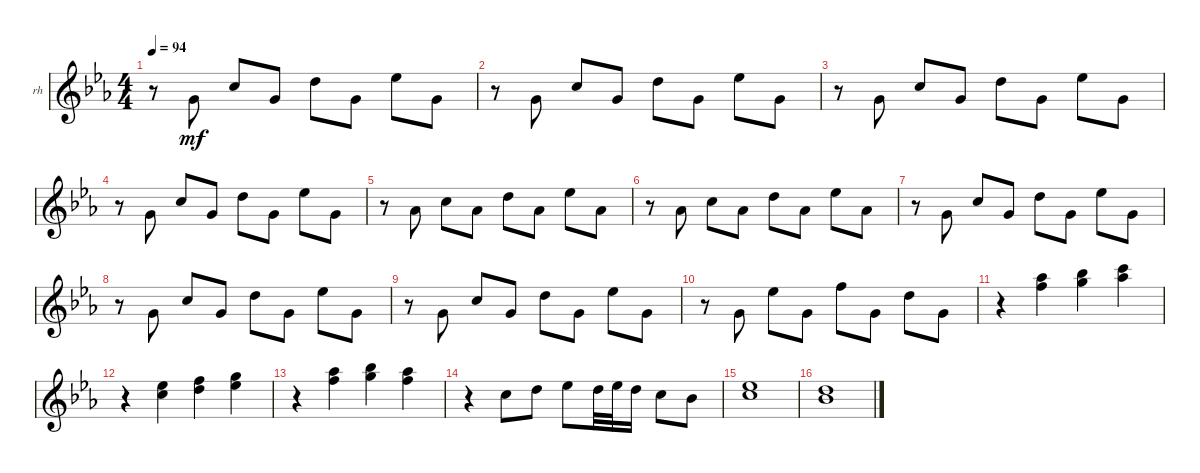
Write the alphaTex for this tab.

\defaultSystemsLayout 4
\bracketExtendMode groupsimilarinstruments
\firstSystemTrackNameOrientation horizontal
\otherSystemsTrackNameOrientation horizontal
\track ("rh" "rh") {instrument acousticgrandpiano}
\staff {score}
\tuning (E4 B3 G3 D3 A2 E2 B1)
\displaytranspose 12
\ts (4 4)
\tempo 94
\clef g2
\ks cminor
r.8{dy mf beam Down} 0.3{acc forcenatural}.8{beam Up} 1.2{acc forcenatural}.8{beam Up} 0.3{acc forcenatural}.8{beam Up} 3.2{acc forcenatural}.8{beam Down} 0.3{acc forcenatural}.8{beam Down} 4.2{acc b}.8{beam Down} 0.3{acc forcenatural}.8{beam Down} |
r.8{beam Down} 0.3{acc forcenatural}.8{beam Up} 1.2{acc forcenatural}.8{beam Up} 0.3{acc forcenatural}.8{beam Up} 3.2{acc forcenatural}.8{beam Down} 0.3{acc forcenatural}.8{beam Down} 4.2{acc b}.8{beam Down} 0.3{acc forcenatural}.8{beam Down} |
r.8{beam Down} 0.3{acc forcenatural}.8{beam Up} 1.2{acc forcenatural}.8{beam Up} 0.3{acc forcenatural}.8{beam Up} 3.2{acc forcenatural}.8{beam Down} 0.3{acc forcenatural}.8{beam Down} 4.2{acc b}.8{beam Down} 0.3{acc forcenatural}.8{beam Down} |
r.8{beam Down} 0.3{acc forcenatural}.8{beam Up} 1.2{acc forcenatural}.8{beam Up} 0.3{acc forcenatural}.8{beam Up} 3.2{acc forcenatural}.8{beam Down} 0.3{acc forcenatural}.8{beam Down} 4.2{acc b}.8{beam Down} 0.3{acc forcenatural}.8{beam Down} |
r.8{beam Down} 1.3{acc b}.8{beam Up} 1.2{acc forcenatural}.8{beam Down} 1.3{acc b}.8{beam Down} 3.2{acc forcenatural}.8{beam Down} 1.3{acc b}.8{beam Down} 4.2{acc b}.8{beam Down} 1.3{acc b}.8{beam Down} |
r.8{beam Down} 1.3{acc b}.8{beam Up} 1.2{acc forcenatural}.8{beam Down} 1.3{acc b}.8{beam Down} 3.2{acc forcenatural}.8{beam Down} 1.3{acc b}.8{beam Down} 4.2{acc b}.8{beam Down} 1.3{acc b}.8{beam Down} |
r.8{beam Down} 0.3{acc forcenatural}.8{beam Up} 1.2{acc forcenatural}.8{beam Up} 0.3{acc forcenatural}.8{beam Up} 3.2{acc forcenatural}.8{beam Down} 0.3{acc forcenatural}.8{beam Down} 4.2{acc b}.8{beam Down} 0.3{acc forcenatural}.8{beam Down} |
r.8{beam Down} 0.3{acc forcenatural}.8{beam Up} 1.2{acc forcenatural}.8{beam Up} 0.3{acc forcenatural}.8{beam Up} 3.2{acc forcenatural}.8{beam Down} 0.3{acc forcenatural}.8{beam Down} 4.2{acc b}.8{beam Down} 0.3{acc forcenatural}.8{beam Down} |
r.8{beam Down} 0.3{acc forcenatural}.8{beam Up} 1.2{acc forcenatural}.8{beam Up} 0.3{acc forcenatural}.8{beam Up} 3.2{acc forcenatural}.8{beam Down} 0.3{acc forcenatural}.8{beam Down} 4.2{acc b}.8{beam Down} 0.3{acc forcenatural}.8{beam Down} |
r.8{beam Down} 0.3{acc forcenatural}.8{beam Up} 4.2{acc b}.8{beam Down} 0.3{acc forcenatural}.8{beam Down} 1.1{acc forcenatural}.8{beam Down} 0.3{acc forcenatural}.8{beam Down} 3.2{acc forcenatural}.8{beam Down} 0.3{acc forcenatural}.8{beam Down} |
r.4{beam Down} (1.1{acc forcenatural} 9.2{acc b}).4{beam Down} (3.1{acc forcenatural} 11.2{acc b}).4{beam Down} (4.1{acc b} 13.2{acc forcenatural}).4{beam Down} |
r.4{beam Down} (1.2{acc forcenatural} 8.3{acc b}).4{beam Down} (1.1{acc forcenatural} 3.2{acc forcenatural}).4{beam Down} (3.1{acc forcenatural} 4.2{acc b}).4{beam Down} |
r.4{beam Down} (1.1{acc forcenatural} 9.2{acc b}).4{beam Down} (3.1{acc forcenatural} 11.2{acc b}).4{beam Down} (1.1{acc forcenatural} 9.2{acc b}).4{beam Down} |
r.4{beam Down} 1.2{acc forcenatural}.8{beam Down} 3.2{acc forcenatural}.8{beam Down} 4.2{acc b}.8{beam Down} 3.2{acc forcenatural}.32{beam Down} 4.2{acc b}.32{beam Down} 3.2{acc forcenatural}.16{beam Down} 1.2{acc forcenatural}.8{beam Down} 3.3{acc b}.8{beam Down} |
(1.2{acc forcenatural} 8.3{acc b}).1{beam Down} |
(3.2{acc forcenatural} 3.3{acc b}).1{beam Down}
